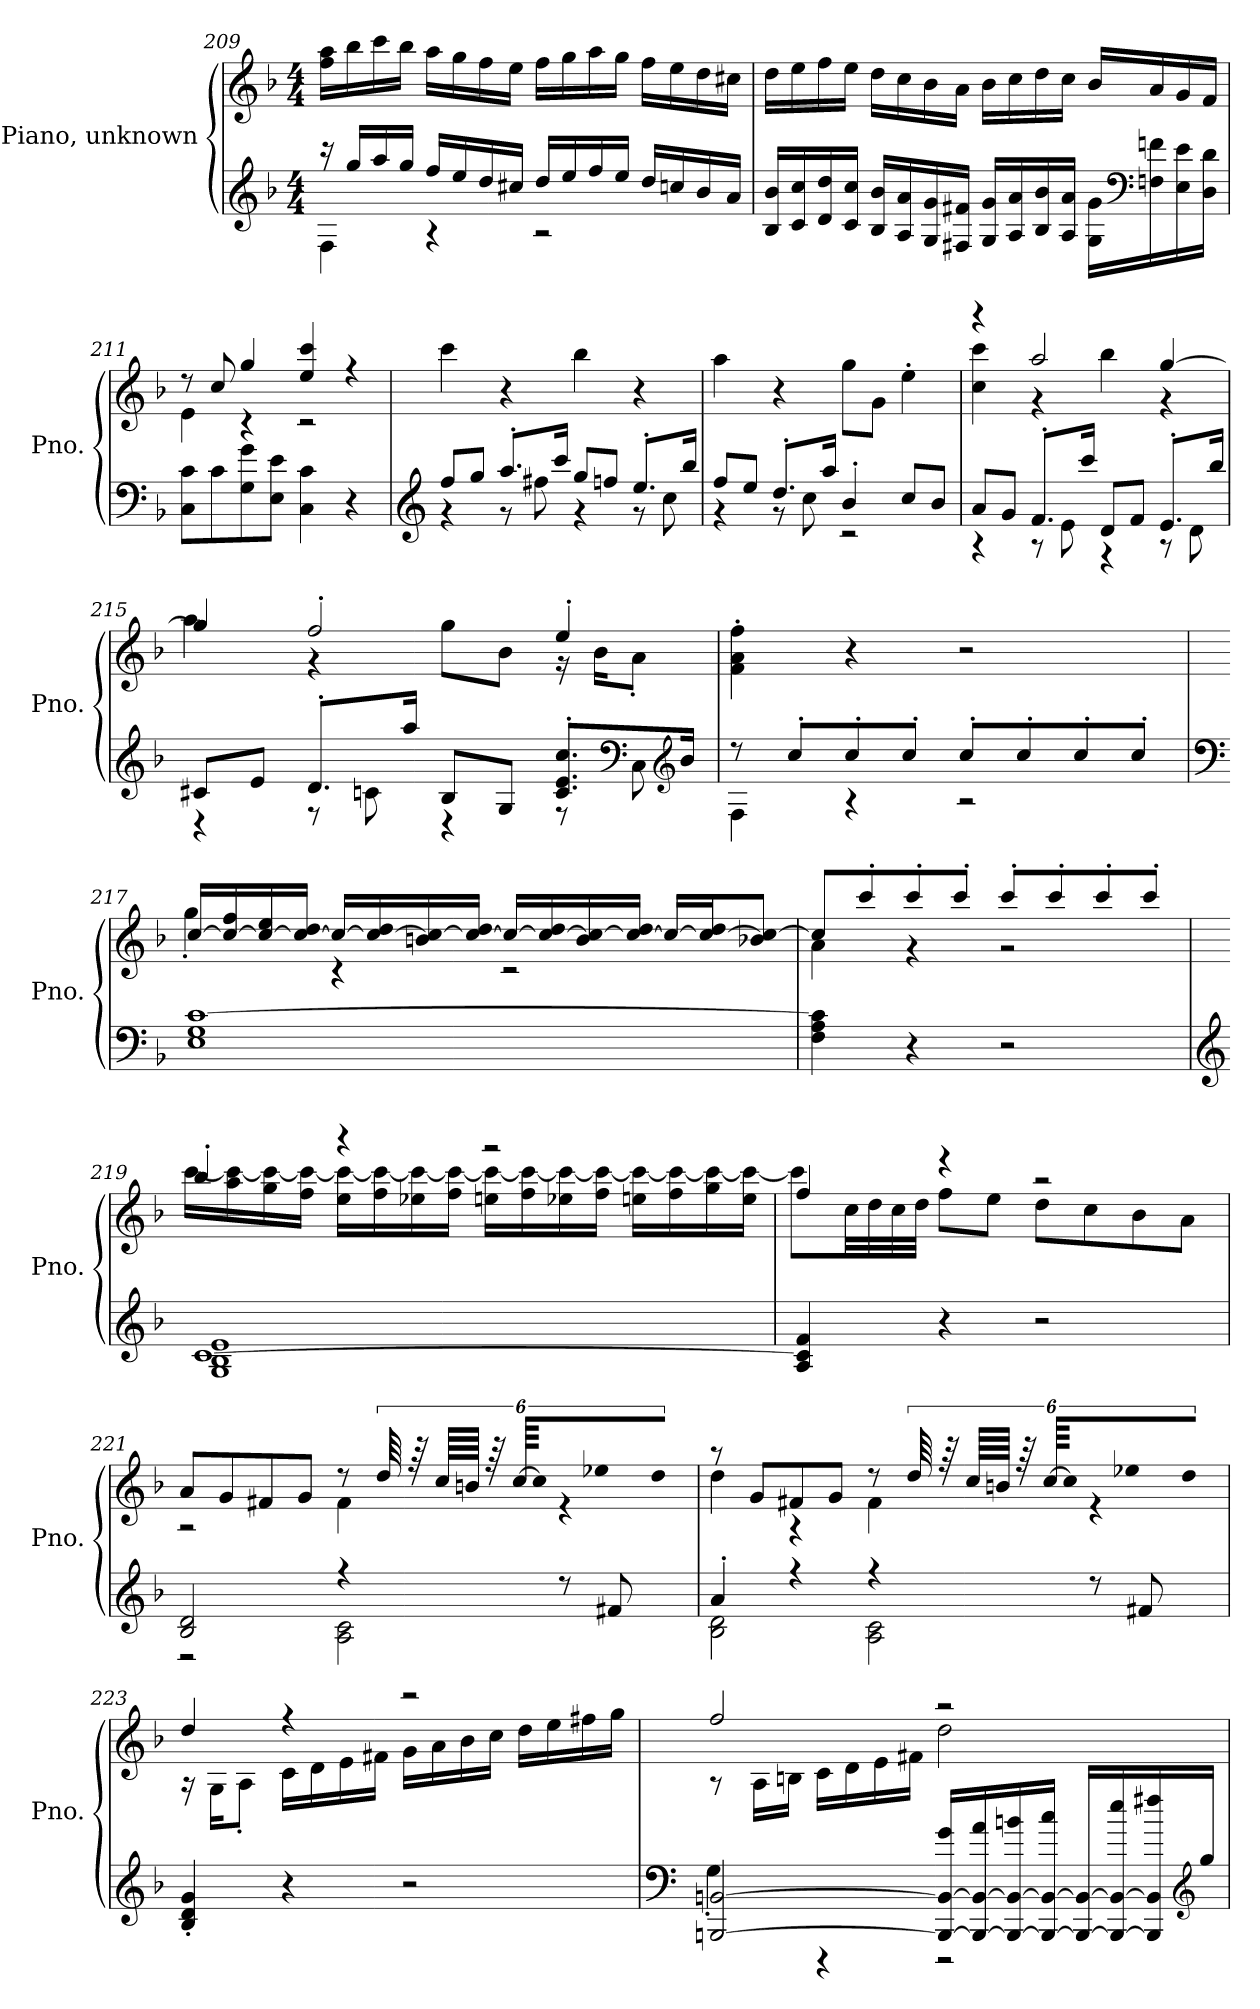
**kern	**kern
*part1	*part1
*staff2	*staff1
*I"Piano, unknown	*
*I'Pno.	*
*clefG2	*clefG2
*k[b-]	*k[b-]
*M4/4	*M4/4
=209	=209
*^	*
16r	4F\	16ff\ 16aa\LL
16gg/LL	.	16bb-\
16aa/	.	16ccc\
16gg/JJ	.	16bb-\JJ
16ff/LL	4r	16aa\LL
16ee/	.	16gg\
16dd/	.	16ff\
16cc#X/JJ	.	16ee\JJ
16dd/LL	2r	16ff\LL
16ee/	.	16gg\
16ff/	.	16aa\
16ee/JJ	.	16gg\JJ
16dd/LL	.	16ff\LL
16ccn/	.	16ee\
16b-/	.	16dd\
16a/JJ	.	16cc#X\JJ
*v	*v	*
!!LO:LB:g=z
=210	=210
16B-/ 16b-/LL	16dd\LL
16c/ 16cc/	16ee\
16d/ 16dd/	16ff\
16c/ 16cc/JJ	16ee\JJ
16B-/ 16b-/LL	16dd\LL
16A/ 16a/	16cc\
16G/ 16g/	16b-\
16F#X/ 16f#X/JJ	16a\JJ
16G/ 16g/LL	16b-\LL
16A/ 16a/	16cc\
16B-/ 16b-/	16dd\
16A/ 16a/JJ	16cc\JJ
16G\ 16g\LL	16b-/LL
*clefF4	*
16Fn\ 16fn\	16a/
16E\ 16e\	16g/
16D\ 16d\JJ	16f/JJ
=211	=211
*	*^
8C\ 8c\L	8r	4e\
8c\	8cc/	.
8G\ 8g\	4gg/	4r
8E\ 8e\J	.	.
4C\ 4c\	4ee/ 4ccc/	2r
4r	4r	.
*	*v	*v
!!LO:PB:g=z
=212	=212
*clefG2	*
*^	*
8ff/L	4r	4ccc\
8gg/J	.	.
8.aa'/L	8r	4r
.	8ff#X\	.
16ccc/Jk	.	.
8gg/L	4r	4bb-\
8ffn/J	.	.
8.ee'/L	8r	4r
.	8cc\	.
16bb-/Jk	.	.
=213	=213	=213
8ff/L	4r	4aa\
8ee/J	.	.
8.dd'/L	8r	4r
.	8cc\	.
16aa/Jk	.	.
4b-'/	2r	8gg\L
.	.	8g\J
8cc/L	.	4ee'\
8b-/J	.	.
=214	=214	=214
*	*	*^
8a/L	4r	4r	4cc\ 4ccc\
8g/J	.	.	.
8.f'/L	8r	2aa/	4r
.	8e\	.	.
16ccc/Jk	.	.	.
8d/L	4r	.	4bb-\
8f/J	.	.	.
8.e'/L	8r	[4gg/	4r
.	8d\	.	.
16bb-/Jk	.	.	.
!!LO:LB:g=z	!!
=215	=215	=215	=215
8c#X/L	4r	4gg/]	4aa\
8e/J	.	.	.
8.d'/L	8r	2ff'/	4r
.	8cn\	.	.
16aa/Jk	.	.	.
8B-/L	4r	.	8gg\L
8G/J	.	.	8b-\J
8.c/' 8.e/' 8.cc/'L	8r	4ee'/	16r
.	.	.	16b-\KL
*clefF4	*	*	*
.	8C\	.	8a'\J
*clefG2	*	*	*
16b-/Jk	.	.	.
*	*	*v	*v
=216	=216	=216
8r	4F\	4f\' 4a\' 4ff\'
8cc'/L	.	.
8cc'/	4r	4r
8cc'/J	.	.
8cc'/L	2r	2r
8cc'/	.	.
8cc'/	.	.
8cc'/J	.	.
!!LO:LB:g=z
=217	=217	=217
*clefF4	*	*
*	*	*^
[1c	1E 1G	[16cc/LL	4gg'\
.	.	16cc/_ 16ff/	.
.	.	16cc/_ 16ee/	.
.	.	16cc/_ 16dd/JJ	.
.	.	16cc/LL_	4r
.	.	16cc/_ 16dd/	.
.	.	16bn/ 16cc/_	.
.	.	16cc/_ 16dd/JJ	.
.	.	16cc/LL_	2r
.	.	16cc/_ 16dd/	.
.	.	16b/ 16cc/_	.
.	.	16cc/_ 16dd/JJ	.
.	.	16cc/LL_	.
.	.	16cc/_ 16dd/J	.
.	.	8b-X/ 8cc/_J	.
*v	*v	*	*
=218	=218	=218
4F\ 4A\ 4c\]	8cc/L]	4a\
.	8ccc'/	.
4r	8ccc'/	4r
.	8ccc'/J	.
2r	8ccc'/L	2r
.	8ccc'/	.
.	8ccc'/	.
.	8ccc'/J	.
!!LO:LB:g=z	!!
=219	=219	=219
*clefG2	*	*
*^	*	*
[1c	1G 1B- 1e	4bb-'/	[16ccc\LL
.	.	.	16aa\ 16ccc\_
.	.	.	16gg\ 16ccc\_
.	.	.	16ff\ 16ccc\_JJ
.	.	4r	16ee\ 16ccc\_LL
.	.	.	16ff\ 16ccc\_
.	.	.	16ee-X\ 16ccc\_
.	.	.	16ff\ 16ccc\_JJ
.	.	2r	16een\ 16ccc\_LL
.	.	.	16ff\ 16ccc\_
.	.	.	16ee-X\ 16ccc\_
.	.	.	16ff\ 16ccc\_JJ
.	.	.	16een\ 16ccc\_LL
.	.	.	16ff\ 16ccc\_
.	.	.	16gg\ 16ccc\_
.	.	.	16ee\ 16ccc\_JJ
*v	*v	*	*
=220	=220	=220
4A/ 4c/] 4f/	4ff/	8ccc\L]
.	.	32cc\LL
.	.	32dd\
.	.	32cc\
.	.	32dd\JJJ
4r	4r	8ff\L
.	.	8ee\J
2r	2r	8dd\L
.	.	8cc\
.	.	8b-\
.	.	8a\J
!!LO:LB:g=z	!!
=221	=221	=221
*^	*	*
2B-/ 2d/	2r	8a/L	2r
.	.	8g/	.
.	.	8f#X/	.
.	.	8g/J	.
4r	2A\ 2c\	8r	4f#\
.	.	96dd/	.
.	.	96r	.
.	.	96cc/LLLL	.
.	.	96bn/JJJJ	.
.	.	96r	.
.	.	[96cc/KKLL	.
.	.	16cc/J]	.
8r	.	8ee-X/	4r
8f#X/	.	8dd/J	.
=222	=222	=222	=222
4a'/	2B-\ 2d\	8r	4dd\
.	.	8g/L	.
4r	.	8f#X/	4r
.	.	8g/J	.
4r	2A\ 2c\	8r	4f#\
.	.	96dd/	.
.	.	96r	.
.	.	96cc/LLLL	.
.	.	96bn/JJJJ	.
.	.	96r	.
.	.	[96cc/KKLL	.
.	.	16cc/J]	.
8r	.	8ee-X/	4r
8f#X/	.	8dd/J	.
*v	*v	*	*
!!LO:LB:g=z	!!
=223	=223	=223
4B-/' 4d/' 4g/'	4dd/	16r
.	.	16G\KL
.	.	8A'\J
4r	4r	16c\LL
.	.	16d\
.	.	16e\
.	.	16f#X\JJ
2r	2r	16g\LL
.	.	16a\
.	.	16b-\
.	.	16cc\JJ
.	.	16dd\LL
.	.	16ee\
.	.	16ff#X\
.	.	16gg\JJ
=224	=224	=224
*clefF4	*	*
*^	*	*
[2BBBn/ [2BBn/	4G'\	2ff/	8r
.	.	.	16A\LL
.	.	.	16Bn\JJ
.	4r	.	16c\LL
.	.	.	16d\
.	.	.	16e\
.	.	.	16f#X\JJ
16BBB/_ 16BB/_ 16g/LL	2r	2r	2dd\
16BBB/_ 16BB/_ 16a/	.	.	.
16BBB/_ 16BB/_ 16bn/	.	.	.
16BBB/_ 16BB/_ 16cc/JJ	.	.	.
16BBB/_ 16BB/_LL	.	.	.
16BBB/_ 16BB/_ 16ee/	.	.	.
16BBB/] 16BB/] 16ff#X/	.	.	.
*clefG2	*	*	*
16gg/JJ	.	.	.
*v	*v	*	*
*	*v	*v
=	=
*-	*-
